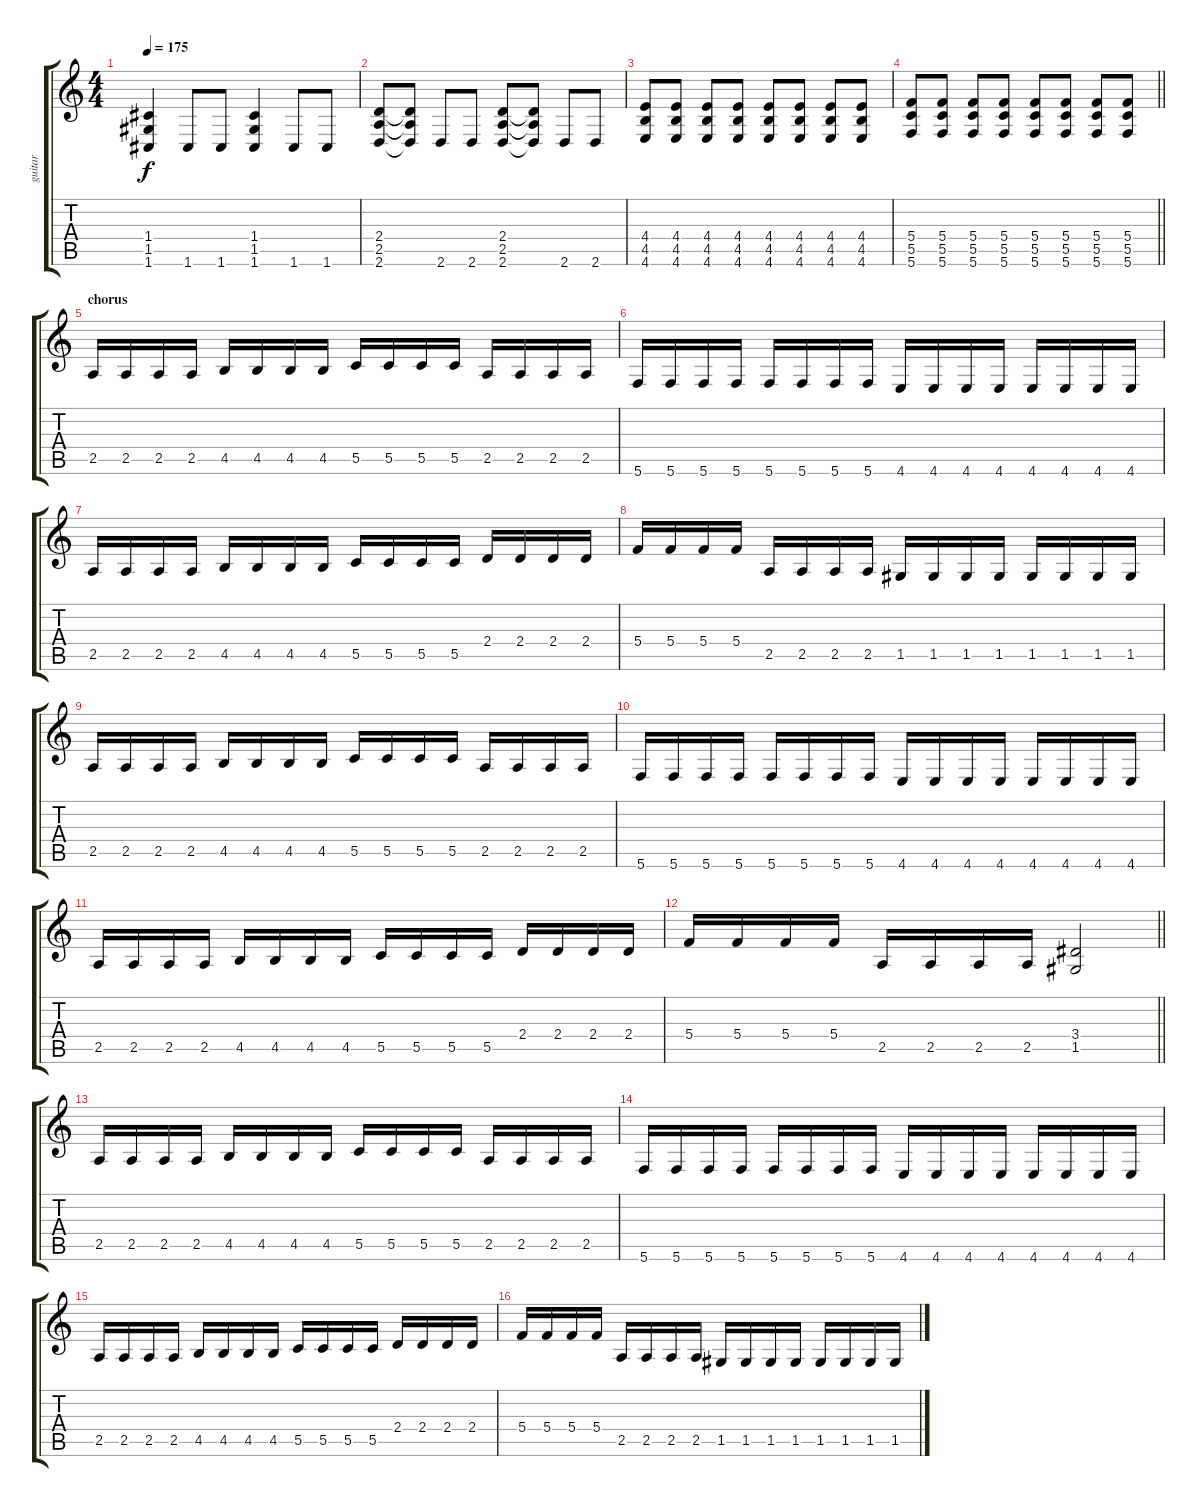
\track ("guitar" "guitar") {instrument distortionguitar}
\staff {score tabs}
\tuning (D4 A3 F3 C3 G2 C2) {hide}
\ts (4 4)
\tempo 175
\clef g2
\ks c
(1.4 1.5 1.6).4{dy f} 1.6.8 1.6.8 (1.4 1.5 1.6).4 1.6.8 1.6.8 |
(2.4 2.5 2.6).8 (2.4{t} 2.5{t} 2.6{t}).8 2.6.8 2.6.8 (2.4 2.5 2.6).8 (2.4{t} 2.5{t} 2.6{t}).8 2.6.8 2.6.8 |
(4.4 4.5 4.6).8 (4.4 4.5 4.6).8 (4.4 4.5 4.6).8 (4.4 4.5 4.6).8 (4.4 4.5 4.6).8 (4.4 4.5 4.6).8 (4.4 4.5 4.6).8 (4.4 4.5 4.6).8 |
\barLineRight lightlight
(5.4 5.5 5.6).8 (5.4 5.5 5.6).8 (5.4 5.5 5.6).8 (5.4 5.5 5.6).8 (5.4 5.5 5.6).8 (5.4 5.5 5.6).8 (5.4 5.5 5.6).8 (5.4 5.5 5.6).8 |
\section ("" "chorus")
2.5.16 2.5.16 2.5.16 2.5.16 4.5.16 4.5.16 4.5.16 4.5.16 5.5.16 5.5.16 5.5.16 5.5.16 2.5.16 2.5.16 2.5.16 2.5.16 |
5.6.16 5.6.16 5.6.16 5.6.16 5.6.16 5.6.16 5.6.16 5.6.16 4.6.16 4.6.16 4.6.16 4.6.16 4.6.16 4.6.16 4.6.16 4.6.16 |
2.5.16 2.5.16 2.5.16 2.5.16 4.5.16 4.5.16 4.5.16 4.5.16 5.5.16 5.5.16 5.5.16 5.5.16 2.4.16 2.4.16 2.4.16 2.4.16 |
5.4.16 5.4.16 5.4.16 5.4.16 2.5.16 2.5.16 2.5.16 2.5.16 1.5.16 1.5.16 1.5.16 1.5.16 1.5.16 1.5.16 1.5.16 1.5.16 |
2.5.16 2.5.16 2.5.16 2.5.16 4.5.16 4.5.16 4.5.16 4.5.16 5.5.16 5.5.16 5.5.16 5.5.16 2.5.16 2.5.16 2.5.16 2.5.16 |
5.6.16 5.6.16 5.6.16 5.6.16 5.6.16 5.6.16 5.6.16 5.6.16 4.6.16 4.6.16 4.6.16 4.6.16 4.6.16 4.6.16 4.6.16 4.6.16 |
2.5.16 2.5.16 2.5.16 2.5.16 4.5.16 4.5.16 4.5.16 4.5.16 5.5.16 5.5.16 5.5.16 5.5.16 2.4.16 2.4.16 2.4.16 2.4.16 |
\barLineRight lightlight
5.4.16 5.4.16 5.4.16 5.4.16 2.5.16 2.5.16 2.5.16 2.5.16 (3.4 1.5).2 |
2.5.16 2.5.16 2.5.16 2.5.16 4.5.16 4.5.16 4.5.16 4.5.16 5.5.16 5.5.16 5.5.16 5.5.16 2.5.16 2.5.16 2.5.16 2.5.16 |
5.6.16 5.6.16 5.6.16 5.6.16 5.6.16 5.6.16 5.6.16 5.6.16 4.6.16 4.6.16 4.6.16 4.6.16 4.6.16 4.6.16 4.6.16 4.6.16 |
2.5.16 2.5.16 2.5.16 2.5.16 4.5.16 4.5.16 4.5.16 4.5.16 5.5.16 5.5.16 5.5.16 5.5.16 2.4.16 2.4.16 2.4.16 2.4.16 |
5.4.16 5.4.16 5.4.16 5.4.16 2.5.16 2.5.16 2.5.16 2.5.16 1.5.16 1.5.16 1.5.16 1.5.16 1.5.16 1.5.16 1.5.16 1.5.16
